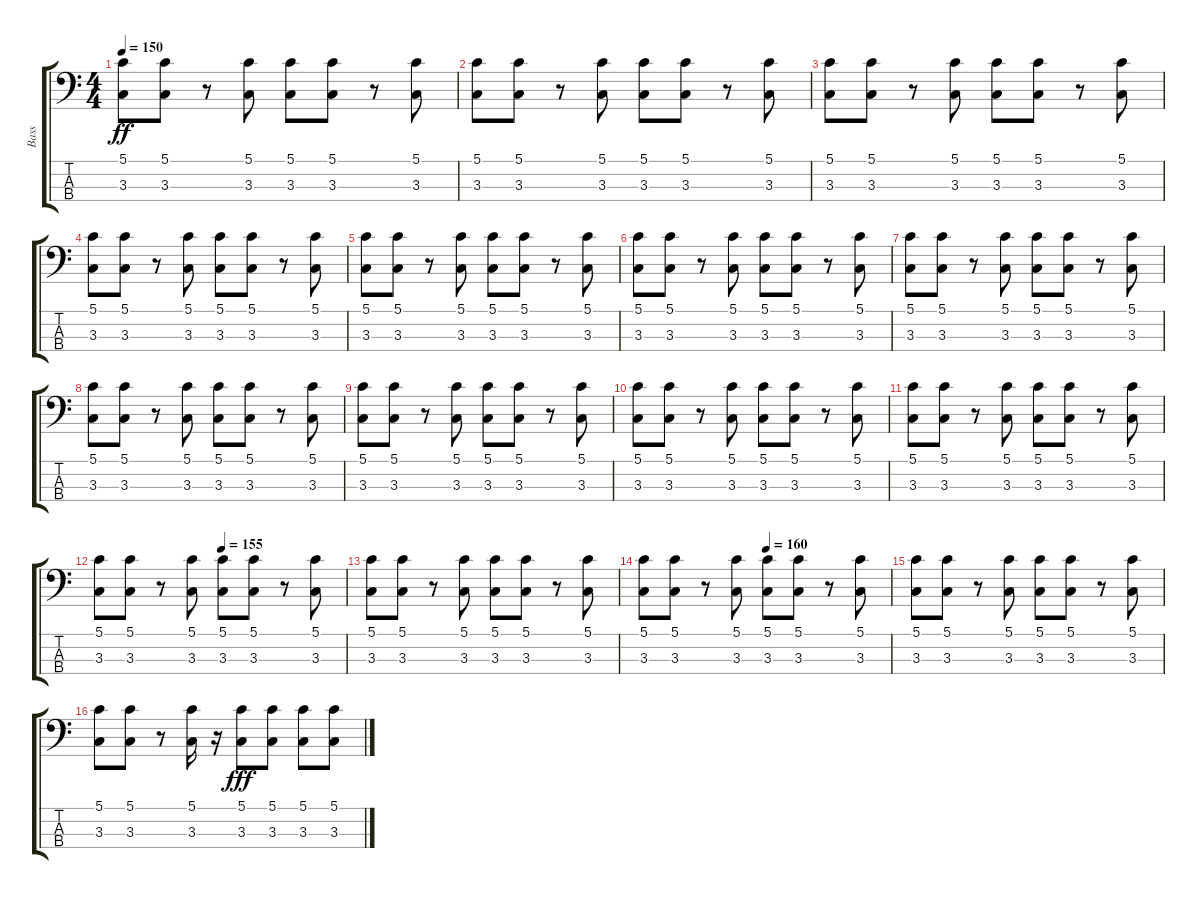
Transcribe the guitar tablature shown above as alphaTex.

\track ("Bass" "Bass") {instrument electricbassfinger}
\staff {score tabs}
\tuning (G2 D2 A1 E1) {hide}
\ts (4 4)
\tempo 150
\clef f4
\ks c
(5.1 3.3).8{dy ff} (5.1 3.3).8 r.8 (5.1 3.3).8 (5.1 3.3).8 (5.1 3.3).8 r.8 (5.1 3.3).8 |
(5.1 3.3).8 (5.1 3.3).8 r.8 (5.1 3.3).8 (5.1 3.3).8 (5.1 3.3).8 r.8 (5.1 3.3).8 |
(5.1 3.3).8 (5.1 3.3).8 r.8 (5.1 3.3).8 (5.1 3.3).8 (5.1 3.3).8 r.8 (5.1 3.3).8 |
(5.1 3.3).8 (5.1 3.3).8 r.8 (5.1 3.3).8 (5.1 3.3).8 (5.1 3.3).8 r.8 (5.1 3.3).8 |
(5.1 3.3).8 (5.1 3.3).8 r.8 (5.1 3.3).8 (5.1 3.3).8 (5.1 3.3).8 r.8 (5.1 3.3).8 |
(5.1 3.3).8 (5.1 3.3).8 r.8 (5.1 3.3).8 (5.1 3.3).8 (5.1 3.3).8 r.8 (5.1 3.3).8 |
(5.1 3.3).8 (5.1 3.3).8 r.8 (5.1 3.3).8 (5.1 3.3).8 (5.1 3.3).8 r.8 (5.1 3.3).8 |
(5.1 3.3).8 (5.1 3.3).8 r.8 (5.1 3.3).8 (5.1 3.3).8 (5.1 3.3).8 r.8 (5.1 3.3).8 |
(5.1 3.3).8 (5.1 3.3).8 r.8 (5.1 3.3).8 (5.1 3.3).8 (5.1 3.3).8 r.8 (5.1 3.3).8 |
(5.1 3.3).8 (5.1 3.3).8 r.8 (5.1 3.3).8 (5.1 3.3).8 (5.1 3.3).8 r.8 (5.1 3.3).8 |
(5.1 3.3).8 (5.1 3.3).8 r.8 (5.1 3.3).8 (5.1 3.3).8 (5.1 3.3).8 r.8 (5.1 3.3).8 |
\tempo (155 0.5)
(5.1 3.3).8 (5.1 3.3).8 r.8 (5.1 3.3).8 (5.1 3.3).8 (5.1 3.3).8 r.8 (5.1 3.3).8 |
(5.1 3.3).8 (5.1 3.3).8 r.8 (5.1 3.3).8 (5.1 3.3).8 (5.1 3.3).8 r.8 (5.1 3.3).8 |
\tempo (160 0.5)
(5.1 3.3).8 (5.1 3.3).8 r.8 (5.1 3.3).8 (5.1 3.3).8 (5.1 3.3).8 r.8 (5.1 3.3).8 |
(5.1 3.3).8 (5.1 3.3).8 r.8 (5.1 3.3).8 (5.1 3.3).8 (5.1 3.3).8 r.8 (5.1 3.3).8 |
(5.1 3.3).8 (5.1 3.3).8 r.8 (5.1 3.3).16 r.16 (5.1 3.3).8{dy fff} (5.1 3.3).8 (5.1 3.3).8 (5.1 3.3).8
